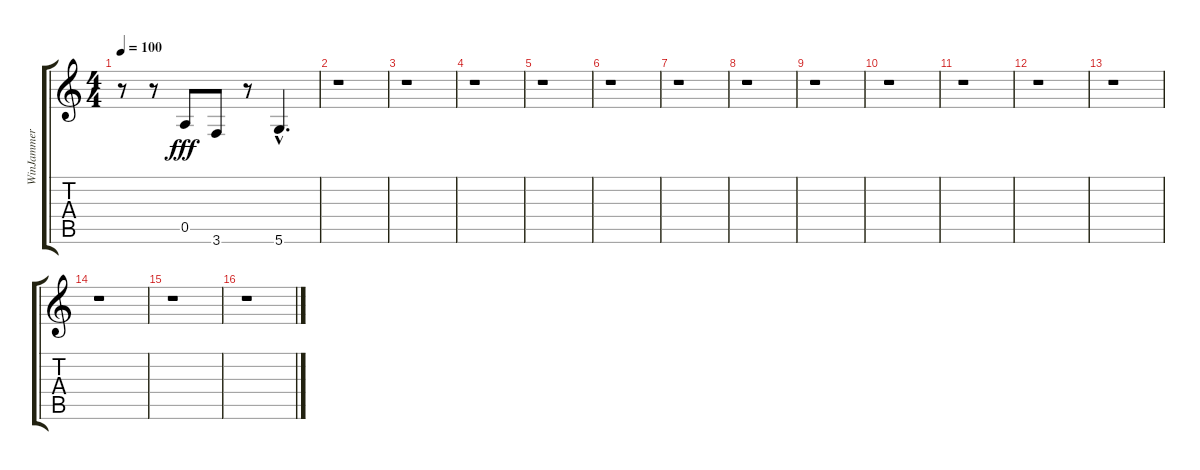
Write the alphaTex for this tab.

\track ("WinJammer Demo" "WinJammer ") {instrument electricbasspick}
\staff {score tabs}
\tuning (E4 B3 G3 D3 A2 D2) {hide}
\ts (4 4)
\tempo 100
\clef g2
\ks c
r.8{dy fff} r.8 0.5.8 3.6.8 r.8 5.6{hac}.4{d} |
r.1 |
r.1 |
r.1 |
r.1 |
r.1 |
r.1 |
r.1 |
r.1 |
r.1 |
r.1 |
r.1 |
r.1 |
r.1 |
r.1 |
r.1
